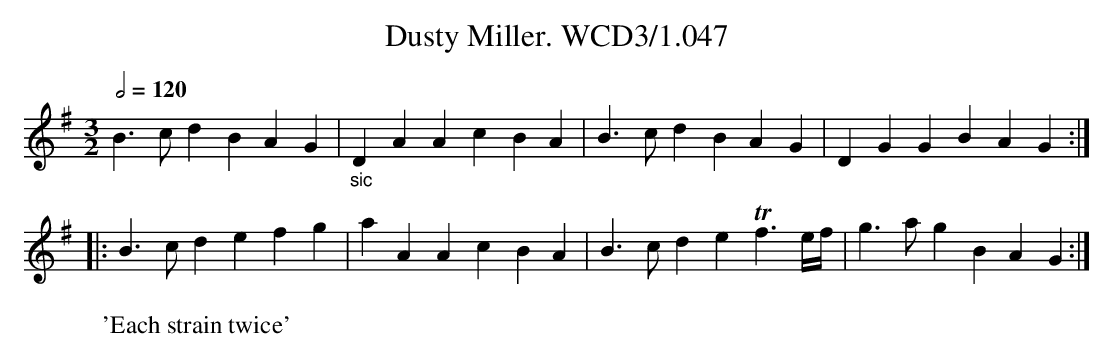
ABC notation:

X:1
T:Dusty Miller. WCD3/1.047
M:3/2
L:1/4
Q:1/2=120
W:'Each strain twice'
K:G
B3/c/ dBAG|"_sic"DAAcBA|B3/c/ dBAG|DGGBAG:|
|:B3/c/defg|aAAcBA|B3/c/deTf3/ e//f//|g3/a/gBAG:|
